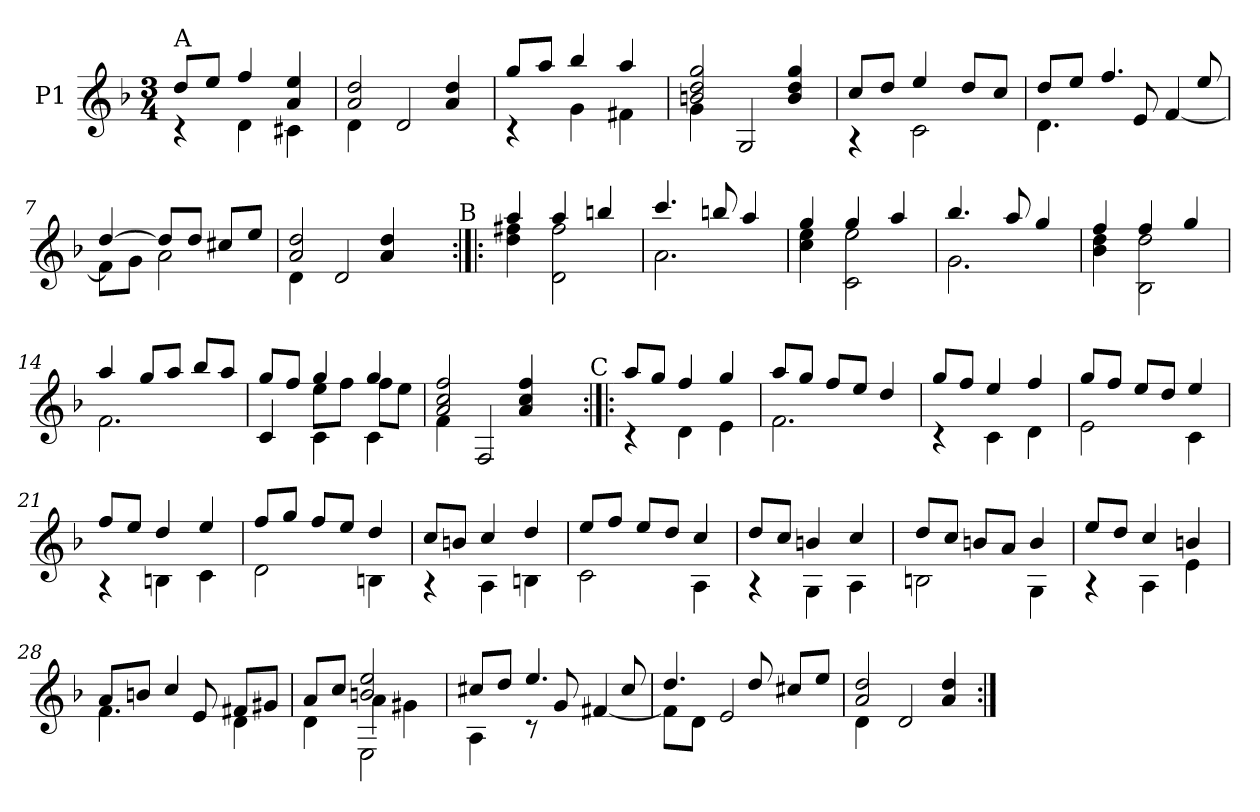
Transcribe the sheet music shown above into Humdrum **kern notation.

**kern
*part1
*staff1
*I"P1
!!LO:PB:g=z
*clefG2
*ITrd7c12
*k[b-]
*d:
*M3/4
*MM84
=1
*^
!LO:TX:a:t=A	!
8di/L	4r
8ei/J	.
4fi/	4Di\
4Ai/ 4ei	4C#Xi\
=2	=2
2Ai/ 2di	4Di\
.	2Di/
4Ai/ 4di	.
=3	=3
8gi/L	4r
8ai/J	.
4b-i/	4Gi\
4ai/	4F#Xi\
=4	=4
2Bni/ 2di 2gi	4Gi\
.	2GGi/
4Bi/ 4di 4gi	.
=5	=5
8ci/L	4r
8di/J	.
4ei/	2Ci\
8di/L	.
8ci/J	.
!!LO:LB:g=z	!!
=6	=6
8di/L	4.Di\
8ei/J	.
4.fi/	.
.	8Ei/
.	[<4Fi/
8ei/	.
=7	=7
[>4di/	8Fi\L]
.	8Gi\J
8di/L]	2Ai\
8di/J	.
8c#Xi/L	.
8ei/J	.
=8	=8
*	*^
2Ai/ 2di	4Di\	2ryy
.	2Di/	.
4Ai/ 4di	.	8ryy
.	.	16ryy
.	.	32ryy
.	.	64ryy
.	.	128...ryy
!	!	!LO:TX:a:t=B
.	.	1024ryy
*	*v	*v
=9:|!|:	=9:|!|:
4ai/	4di\ 4f#Xi
4ai/	2Di\ 2f#i
4bni/	.
=10	=10
4.cci/	2.Ai\
8bni/	.
4ai/	.
!!LO:LB:g=z	!!
=11	=11
4gi/	4ci\ 4ei
4gi/	2Ci\ 2ei
4ai/	.
=12	=12
4.b-i/	2.Gi\
8ai/	.
4gi/	.
=13	=13
4fi/	4B-i\ 4di
4fi/	2BB-i\ 2di
4gi/	.
=14	=14
4ai/	2.Fi\
8gi/L	.
8ai/J	.
8b-i/L	.
8ai/J	.
=15	=15
*	*^
8gi/L	4ryy	4Ci/
8fi/J	.	.
4gi/	8ei\L	4Ci\
.	8fi\J	.
4gi/	8fi\L	4Ci\
.	8ei\J	.
!!LO:LB:g=z	!!	!!
=16	=16	=16
2Ai/ 2ci 2fi	4Fi\	2ryy
.	2FFi/	.
4Ai/ 4ci 4fi	.	8ryy
.	.	16ryy
.	.	32ryy
.	.	64ryy
.	.	128...ryy
!	!	!LO:TX:a:t=C
.	.	1024ryy
*	*v	*v
=17:|!|:	=17:|!|:
8ai/L	4r
8gi/J	.
4fi/	4Di\
4gi/	4Ei\
=18	=18
8ai/L	2.Fi\
8gi/J	.
8fi/L	.
8ei/J	.
4di/	.
=19	=19
8gi/L	4r
8fi/J	.
4ei/	4Ci\
4fi/	4Di\
=20	=20
8gi/L	2Ei\
8fi/J	.
8ei/L	.
8di/J	.
4ei/	4Ci\
!!LO:LB:g=z	!!
=21	=21
8fi/L	4r
8ei/J	.
4di/	4BBni\
4ei/	4Ci\
=22	=22
8fi/L	2Di\
8gi/J	.
8fi/L	.
8ei/J	.
4di/	4BBni\
=23	=23
8ci/L	4r
8Bni/J	.
4ci/	4AAi\
4di/	4BBni\
=24	=24
8ei/L	2Ci\
8fi/J	.
8ei/L	.
8di/J	.
4ci/	4AAi\
!!LO:LB:g=z	!!
=25	=25
8di/L	4r
8ci/J	.
4Bni/	4GGi\
4ci/	4AAi\
=26	=26
8di/L	2BBni\
8ci/J	.
8Bni/L	.
8Ai/J	.
4Bi/	4GGi\
=27	=27
8ei/L	4r
8di/J	.
4ci/	4AAi\
4Bni/	4Ei\
=28	=28
8Ai/L	4.Fi\
8Bni/J	.
4ci/	.
.	8Ei/
8F#Xi/L	4Di\
8G#Xi/J	.
!!LO:LB:g=z	!!
=29	=29
*	*^
8Ai/L	4Di\	4ryy
8ci/J	.	.
2Bni/ 2ei	4Ai\	2EEi\
.	4G#Xi\	.
*	*v	*v
=30	=30
8c#Xi/L	4AAi\
8di/J	.
4.ei/	8r
.	8Gi/
.	[<4F#Xi/
8c#i/	.
=31	=31
4.di/	8F#i\L]
.	8Di\J
.	2Ei/
8di/	.
8c#Xi/L	.
8ei/J	.
=32	=32
2Ai/ 2di	4Di\
.	2Di/
4Ai/ 4di	.
*v	*v
=:|!
*-
